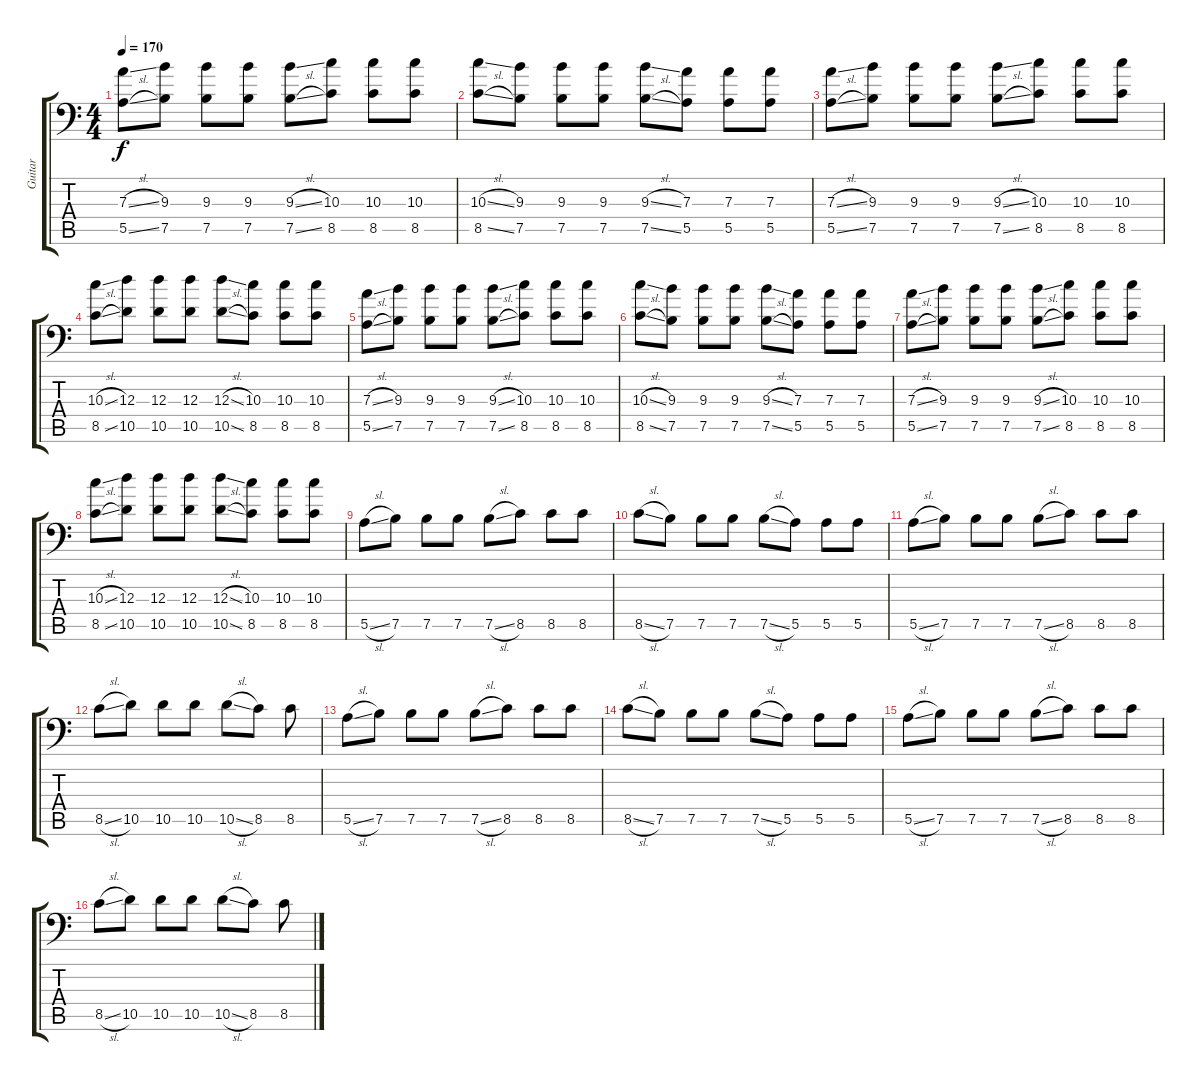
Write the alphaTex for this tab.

\track ("Guitar " "Guitar ") {instrument overdrivenguitar}
\staff {score tabs}
\tuning (B3 G3 D3 A2 E2 A1) {hide}
\ts (4 4)
\tempo 170
\clef f4
\ks c
(7.3{sl} 5.5{sl}).8{dy f} (9.3 7.5).8 (9.3 7.5).8 (9.3 7.5).8 (9.3{sl} 7.5{sl}).8 (10.3 8.5).8 (10.3 8.5).8 (10.3 8.5).8 |
(10.3{sl} 8.5{sl}).8 (9.3 7.5).8 (9.3 7.5).8 (9.3 7.5).8 (9.3{sl} 7.5{sl}).8 (7.3 5.5).8 (7.3 5.5).8 (7.3 5.5).8 |
(7.3{sl} 5.5{sl}).8 (9.3 7.5).8 (9.3 7.5).8 (9.3 7.5).8 (9.3{sl} 7.5{sl}).8 (10.3 8.5).8 (10.3 8.5).8 (10.3 8.5).8 |
(10.3{sl} 8.5{sl}).8 (12.3 10.5).8 (12.3 10.5).8 (12.3 10.5).8 (12.3{sl} 10.5{sl}).8 (10.3 8.5).8 (10.3 8.5).8 (10.3 8.5).8 |
(7.3{sl} 5.5{sl}).8 (9.3 7.5).8 (9.3 7.5).8 (9.3 7.5).8 (9.3{sl} 7.5{sl}).8 (10.3 8.5).8 (10.3 8.5).8 (10.3 8.5).8 |
(10.3{sl} 8.5{sl}).8 (9.3 7.5).8 (9.3 7.5).8 (9.3 7.5).8 (9.3{sl} 7.5{sl}).8 (7.3 5.5).8 (7.3 5.5).8 (7.3 5.5).8 |
(7.3{sl} 5.5{sl}).8 (9.3 7.5).8 (9.3 7.5).8 (9.3 7.5).8 (9.3{sl} 7.5{sl}).8 (10.3 8.5).8 (10.3 8.5).8 (10.3 8.5).8 |
(10.3{sl} 8.5{sl}).8 (12.3 10.5).8 (12.3 10.5).8 (12.3 10.5).8 (12.3{sl} 10.5{sl}).8 (10.3 8.5).8 (10.3 8.5).8 (10.3 8.5).8 |
5.5{sl}.8 7.5.8 7.5.8 7.5.8 7.5{sl}.8 8.5.8 8.5.8 8.5.8 |
8.5{sl}.8 7.5.8 7.5.8 7.5.8 7.5{sl}.8 5.5.8 5.5.8 5.5.8 |
5.5{sl}.8 7.5.8 7.5.8 7.5.8 7.5{sl}.8 8.5.8 8.5.8 8.5.8 |
8.5{sl}.8 10.5.8 10.5.8 10.5.8 10.5{sl}.8 8.5.8 8.5.8 |
5.5{sl}.8 7.5.8 7.5.8 7.5.8 7.5{sl}.8 8.5.8 8.5.8 8.5.8 |
8.5{sl}.8 7.5.8 7.5.8 7.5.8 7.5{sl}.8 5.5.8 5.5.8 5.5.8 |
5.5{sl}.8 7.5.8 7.5.8 7.5.8 7.5{sl}.8 8.5.8 8.5.8 8.5.8 |
8.5{sl}.8 10.5.8 10.5.8 10.5.8 10.5{sl}.8 8.5.8 8.5.8
